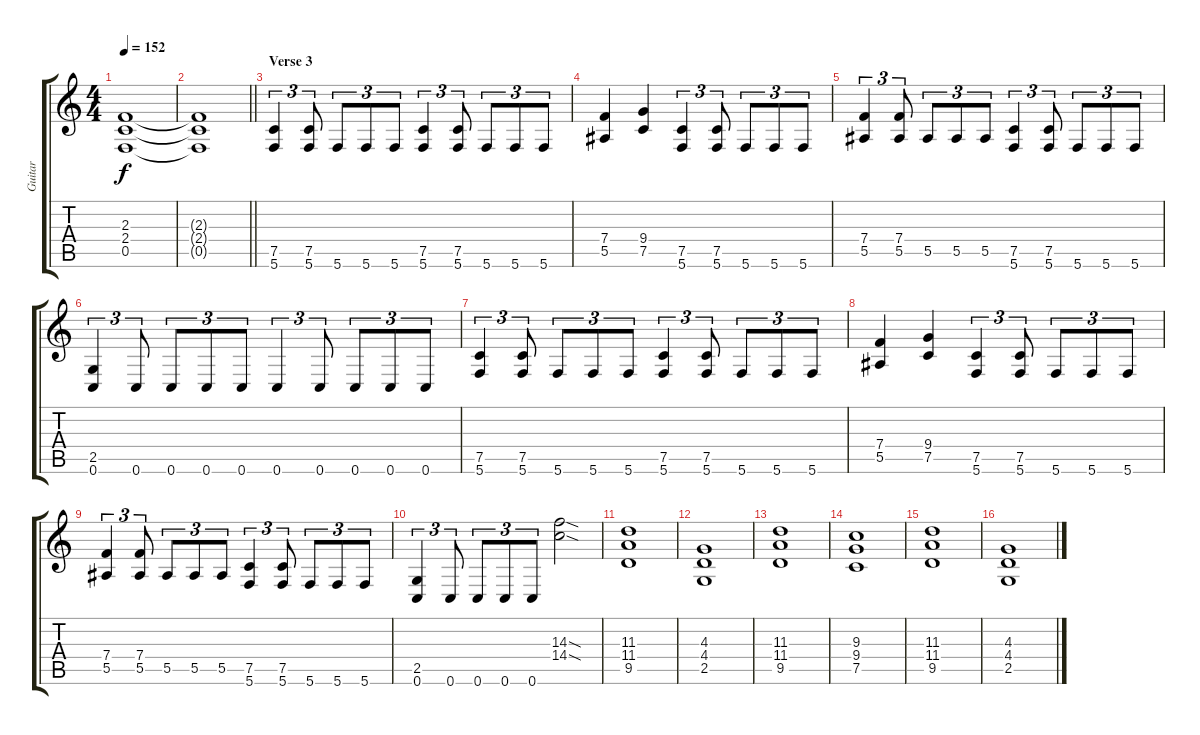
\track ("Guitar" "Guitar") {instrument distortionguitar}
\staff {score tabs}
\tuning (C4 G3 Eb3 Bb2 F2 C2) {hide}
\ts (4 4)
\tempo 152
\clef g2
\ks c
(2.3 2.4 0.5).1{dy f} |
\barLineRight lightlight
(2.3{t} 2.4{t} 0.5{t}).1 |
\section ("" "Verse 3")
(7.5 5.6).4{tu (3 2)} (7.5 5.6).8{tu (3 2)} 5.6.8{tu (3 2)} 5.6.8{tu (3 2)} 5.6.8{tu (3 2)} (7.5 5.6).4{tu (3 2)} (7.5 5.6).8{tu (3 2)} 5.6.8{tu (3 2)} 5.6.8{tu (3 2)} 5.6.8{tu (3 2)} |
(7.4 5.5).4 (9.4 7.5).4 (7.5 5.6).4{tu (3 2)} (7.5 5.6).8{tu (3 2)} 5.6.8{tu (3 2)} 5.6.8{tu (3 2)} 5.6.8{tu (3 2)} |
(7.4 5.5).4{tu (3 2)} (7.4 5.5).8{tu (3 2)} 5.5.8{tu (3 2)} 5.5.8{tu (3 2)} 5.5.8{tu (3 2)} (7.5 5.6).4{tu (3 2)} (7.5 5.6).8{tu (3 2)} 5.6.8{tu (3 2)} 5.6.8{tu (3 2)} 5.6.8{tu (3 2)} |
(2.5 0.6).4{tu (3 2)} 0.6.8{tu (3 2)} 0.6.8{tu (3 2)} 0.6.8{tu (3 2)} 0.6.8{tu (3 2)} 0.6.4{tu (3 2)} 0.6.8{tu (3 2)} 0.6.8{tu (3 2)} 0.6.8{tu (3 2)} 0.6.8{tu (3 2)} |
(7.5 5.6).4{tu (3 2)} (7.5 5.6).8{tu (3 2)} 5.6.8{tu (3 2)} 5.6.8{tu (3 2)} 5.6.8{tu (3 2)} (7.5 5.6).4{tu (3 2)} (7.5 5.6).8{tu (3 2)} 5.6.8{tu (3 2)} 5.6.8{tu (3 2)} 5.6.8{tu (3 2)} |
(7.4 5.5).4 (9.4 7.5).4 (7.5 5.6).4{tu (3 2)} (7.5 5.6).8{tu (3 2)} 5.6.8{tu (3 2)} 5.6.8{tu (3 2)} 5.6.8{tu (3 2)} |
(7.4 5.5).4{tu (3 2)} (7.4 5.5).8{tu (3 2)} 5.5.8{tu (3 2)} 5.5.8{tu (3 2)} 5.5.8{tu (3 2)} (7.5 5.6).4{tu (3 2)} (7.5 5.6).8{tu (3 2)} 5.6.8{tu (3 2)} 5.6.8{tu (3 2)} 5.6.8{tu (3 2)} |
(2.5 0.6).4{tu (3 2)} 0.6.8{tu (3 2)} 0.6.8{tu (3 2)} 0.6.8{tu (3 2)} 0.6.8{tu (3 2)} (14.3{sod} 14.4{sod}).2 |
(11.3 11.4 9.5).1 |
(4.3 4.4 2.5).1 |
(11.3 11.4 9.5).1 |
(9.3 9.4 7.5).1 |
(11.3 11.4 9.5).1 |
(4.3 4.4 2.5).1
